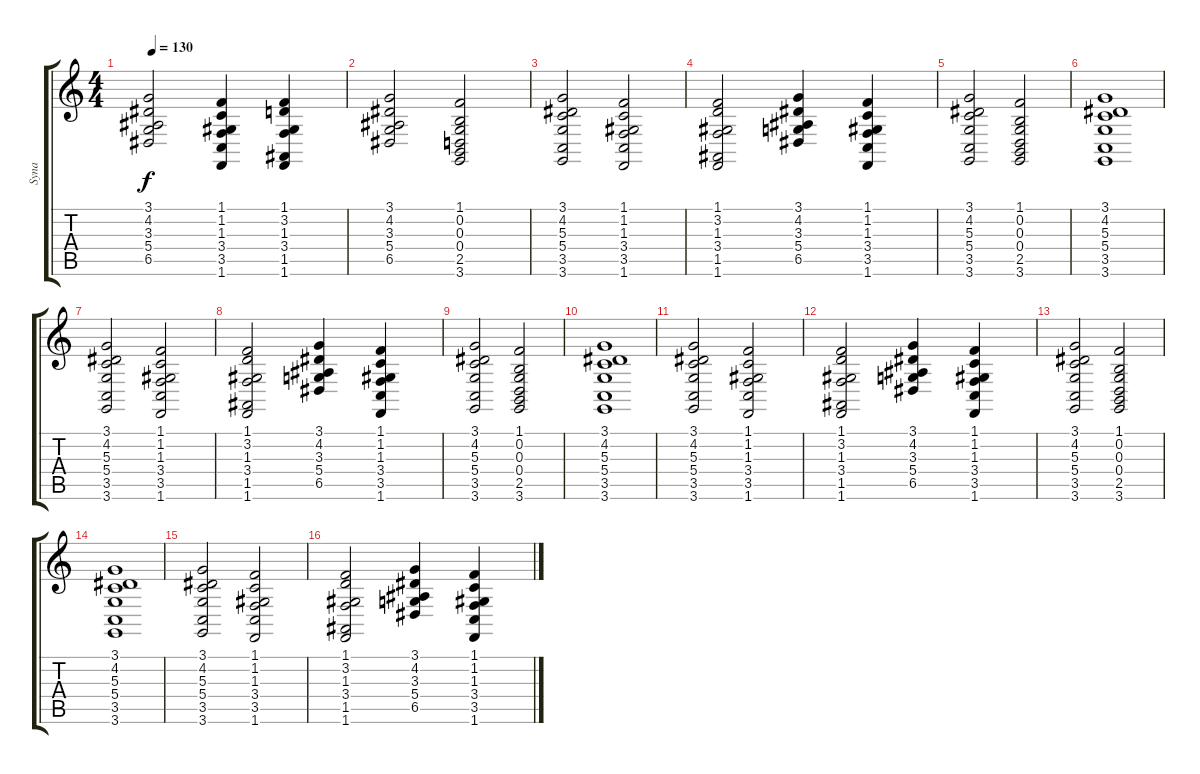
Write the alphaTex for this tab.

\track ("Syna" "Syna") {instrument choiraahs}
\staff {score tabs}
\tuning (E4 B3 G3 D3 A2 E2) {hide}
\ts (4 4)
\tempo 130
\clef g2
\ks c
(3.1 4.2 3.3 5.4 6.5).2{dy f} (1.1 1.2 1.3 3.4 3.5 1.6).4 (1.1 3.2 1.3 3.4 1.5 1.6).4 |
(3.1 4.2 3.3 5.4 6.5).2 (1.1 0.2 0.3 0.4 2.5 3.6).2 |
(3.1 4.2 5.3 5.4 3.5 3.6).2 (1.1 1.2 1.3 3.4 3.5 1.6).2 |
(1.1 3.2 1.3 3.4 1.5 1.6).2 (3.1 4.2 3.3 5.4 6.5).4 (1.1 1.2 1.3 3.4 3.5 1.6).4 |
(3.1 4.2 5.3 5.4 3.5 3.6).2 (1.1 0.2 0.3 0.4 2.5 3.6).2 |
(3.1 4.2 5.3 5.4 3.5 3.6).1 |
(3.1 4.2 5.3 5.4 3.5 3.6).2 (1.1 1.2 1.3 3.4 3.5 1.6).2 |
(1.1 3.2 1.3 3.4 1.5 1.6).2 (3.1 4.2 3.3 5.4 6.5).4 (1.1 1.2 1.3 3.4 3.5 1.6).4 |
(3.1 4.2 5.3 5.4 3.5 3.6).2 (1.1 0.2 0.3 0.4 2.5 3.6).2 |
(3.1 4.2 5.3 5.4 3.5 3.6).1 |
(3.1 4.2 5.3 5.4 3.5 3.6).2 (1.1 1.2 1.3 3.4 3.5 1.6).2 |
(1.1 3.2 1.3 3.4 1.5 1.6).2 (3.1 4.2 3.3 5.4 6.5).4 (1.1 1.2 1.3 3.4 3.5 1.6).4 |
(3.1 4.2 5.3 5.4 3.5 3.6).2 (1.1 0.2 0.3 0.4 2.5 3.6).2 |
(3.1 4.2 5.3 5.4 3.5 3.6).1 |
(3.1 4.2 5.3 5.4 3.5 3.6).2 (1.1 1.2 1.3 3.4 3.5 1.6).2 |
(1.1 3.2 1.3 3.4 1.5 1.6).2 (3.1 4.2 3.3 5.4 6.5).4 (1.1 1.2 1.3 3.4 3.5 1.6).4
